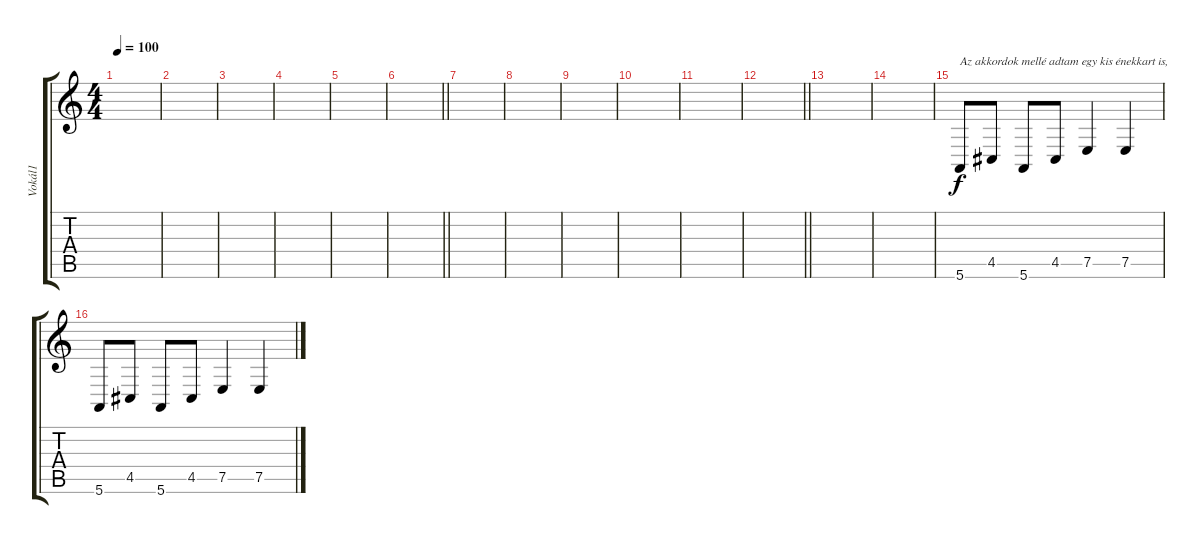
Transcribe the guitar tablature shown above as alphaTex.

\track ("Vokál1" "Vokál1") {instrument synthstrings2}
\staff {score tabs}
\tuning (E4 B3 G3 D3 A2 E2) {hide}
\ts (4 4)
\tempo 100
\clef g2
\ks c
|
|
|
|
|
\barLineRight lightlight
|
|
|
|
|
|
\barLineRight lightlight
|
|
|
5.6.8{txt "Az akkordok mellé adtam egy kis énekkart is,"} 4.5.8 5.6.8 4.5.8 7.5.4 7.5.4 |
5.6.8 4.5.8 5.6.8 4.5.8 7.5.4 7.5.4
